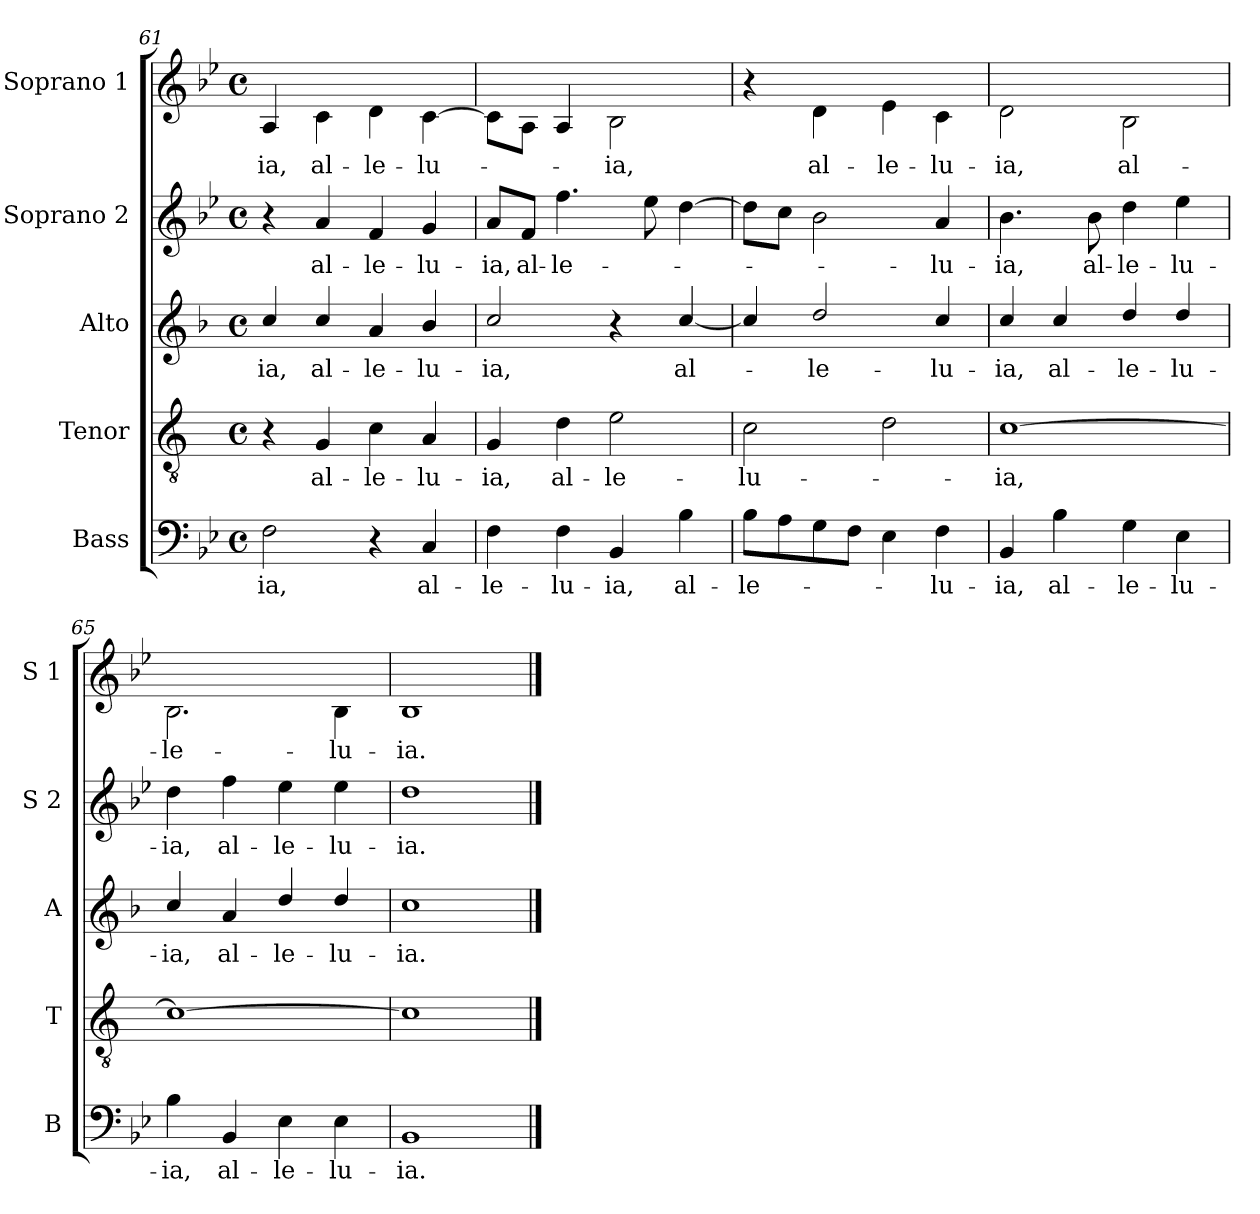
**kern	**text	**kern	**text	**kern	**text	**kern	**text	**kern	**text
*part5	*part5	*part4	*part4	*part3	*part3	*part2	*part2	*part1	*part1
*staff5	*staff5	*staff4	*staff4	*staff3	*staff3	*staff2	*staff2	*staff1	*staff1
*I"Bass	*	*I"Tenor	*	*I"Alto	*	*I"Soprano 2	*	*I"Soprano 1	*
*I'B	*	*I'T	*	*I'A	*	*I'S 2	*	*I'S 1	*
!!LO:LB:g=z
*clefF4	*	*clefGv2	*	*clefG2	*	*clefG2	*	*clefG2	*
*	*	*ITrd1c2	*	*ITrd4c7	*	*	*	*ITrd-7c-12	*
*k[b-e-]	*	*k[b-e-]	*	*k[b-e-]	*	*k[b-e-]	*	*k[b-e-]	*
*B-:	*	*B-:	*	*B-:	*	*B-:	*	*B-:	*
*M4/4	*	*M4/4	*	*M4/4	*	*M4/4	*	*M4/4	*
*met(c)	*	*met(c)	*	*met(c)	*	*met(c)	*	*met(c)	*
=61	=61	=61	=61	=61	=61	=61	=61	=61	=61
2F\	-ia,	4r	.	4f/	-ia,	4r	.	4a/	-ia,
.	.	4F/	al-	4f/	al-	4a/	al-	4cc\	al-
4r	.	4B-\	-le-	4d/	-le-	4f/	-le-	4dd\	-le-
4C/	al-	4G/	-lu-	4e-/	-lu-	4g/	-lu-	[4cc\	-lu-
=62	=62	=62	=62	=62	=62	=62	=62	=62	=62
4F\	-le-	4F/	-ia,	2f/	-ia,	8a/L	-ia,	8cc\L]	.
.	.	.	.	.	.	8f/J	al-	8a\J	.
4F\	-lu-	4c\	al-	.	.	4.ff\	-le-	4a/	.
4BB-/	-ia,	2d\	-le-	4r	.	.	.	2b-\	-ia,
.	.	.	.	.	.	8ee-\	.	.	.
4B-\	al-	.	.	[4f/	al-	[4dd\	.	.	.
=63	=63	=63	=63	=63	=63	=63	=63	=63	=63
8B-\L	-le-	2B-\	-lu-	4f/]	.	8dd\L]	.	4r	.
8A\	.	.	.	.	.	8cc\J	.	.	.
8G\	.	.	.	2g/	-le-	2b-\	.	4dd\	al-
8F\J	.	.	.	.	.	.	.	.	.
4E-\	.	2c\	.	.	.	.	.	4ee-\	-le-
4F\	-lu-	.	.	4f/	-lu-	4a/	-lu-	4cc\	-lu-
=64	=64	=64	=64	=64	=64	=64	=64	=64	=64
4BB-/	-ia,	[1B-	-ia,	4f/	ia,	4.b-\	-ia,	2dd\	-ia,
4B-\	al-	.	.	4f/	al-	.	.	.	.
.	.	.	.	.	.	8b-\	al-	.	.
4G\	-le-	.	.	4g/	-le-	4dd\	-le-	2b-\	al-
4E-\	-lu-	.	.	4g/	-lu-	4ee-\	-lu-	.	.
=65	=65	=65	=65	=65	=65	=65	=65	=65	=65
4B-\	-ia,	1B-_	.	4f/	-ia,	4dd\	-ia,	2.b-\	-le-
4BB-/	al-	.	.	4d/	al-	4ff\	al-	.	.
4E-\	-le-	.	.	4g/	-le-	4ee-\	-le-	.	.
4E-\	-lu-	.	.	4g/	-lu-	4ee-\	-lu-	4b-\	-lu-
=66	=66	=66	=66	=66	=66	=66	=66	=66	=66
1BB-	-ia.	1B-]	.	1f	-ia.	1dd	-ia.	1b-	-ia.
==	==	==	==	==	==	==	==	==	==
*-	*-	*-	*-	*-	*-	*-	*-	*-	*-
